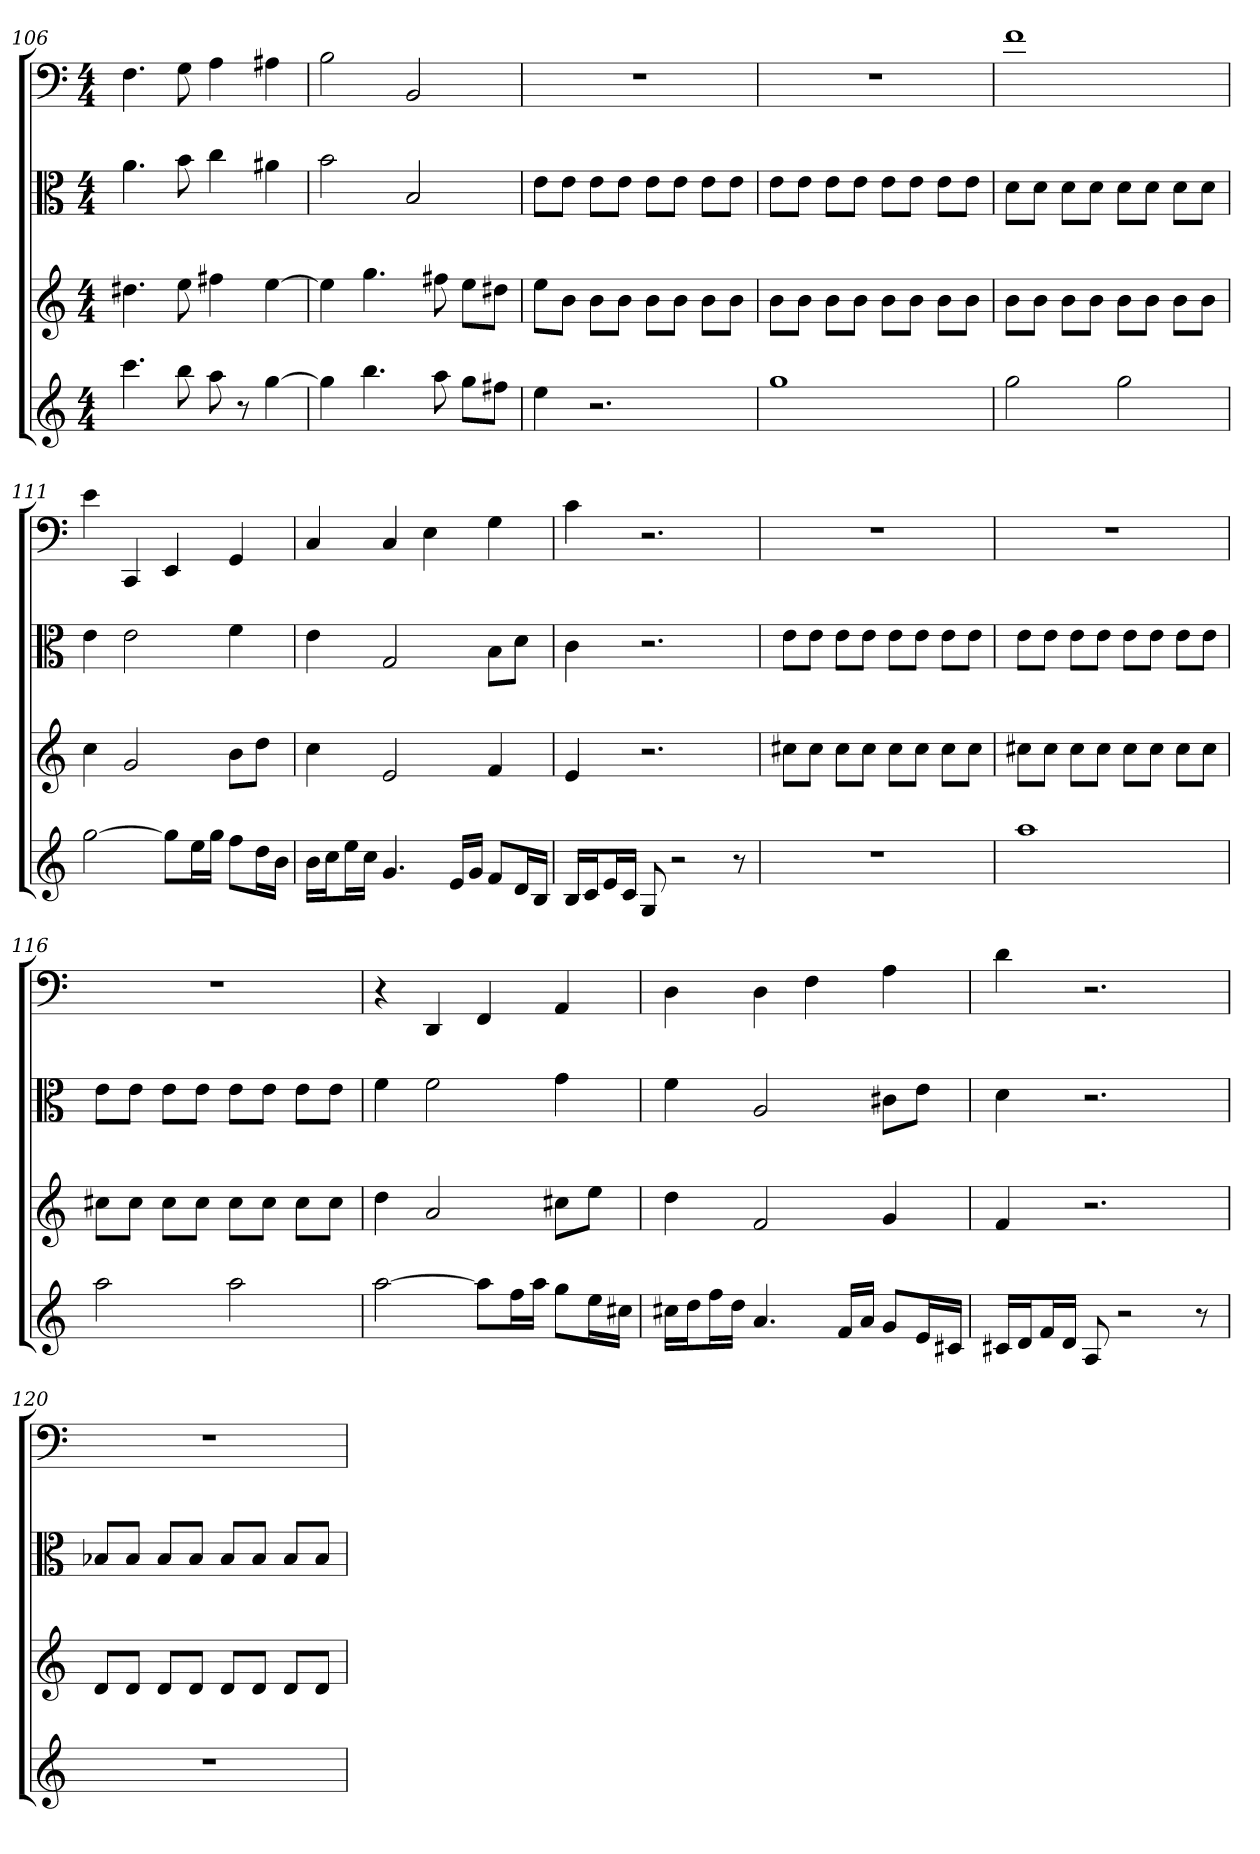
**kern	**kern	**kern	**kern
*part4	*part3	*part2	*part1
*staff4	*staff3	*staff2	*staff1
*	*	*clefC3	*clefF4
*k[]	*k[]	*k[]	*k[]
*C:	*C:	*C:	*C:
*M4/4	*M4/4	*M4/4	*M4/4
=106	=106	=106	=106
4.ccc	4.dd#X	4.a	4.F
8bb	8ee	8b	8G
8aa	4ff#X	4cc	4A
8r	.	.	.
[4gg	[4ee	4a#X	4A#X
=107	=107	=107	=107
4gg]	4ee]	2b	2B
4.bb	4.gg	.	.
.	.	2B	2BB
8aa	8ff#X	.	.
8ggL	8eeL	.	.
8ff#XJ	8dd#XJ	.	.
=108	=108	=108	=108
4ee	8eeL	8e\L	1r
.	8bJ	8e\J	.
2.r	8bL	8e\L	.
.	8bJ	8e\J	.
.	8bL	8e\L	.
.	8bJ	8e\J	.
.	8bL	8e\L	.
.	8bJ	8e\J	.
=109	=109	=109	=109
1gg	8bL	8e\L	1r
.	8bJ	8e\J	.
.	8bL	8e\L	.
.	8bJ	8e\J	.
.	8bL	8e\L	.
.	8bJ	8e\J	.
.	8bL	8e\L	.
.	8bJ	8e\J	.
=110	=110	=110	=110
2gg	8bL	8d\L	1f
.	8bJ	8d\J	.
.	8bL	8d\L	.
.	8bJ	8d\J	.
2gg	8bL	8d\L	.
.	8bJ	8d\J	.
.	8bL	8d\L	.
.	8bJ	8d\J	.
=111	=111	=111	=111
[2gg	4cc	4e	4e
.	2g	2e	4CC
8ggL]	.	.	4EE
16eeL	.	.	.
16ggJJ	.	.	.
8ffL	8bL	4f	4GG
16ddL	8ddJ	.	.
16bJJ	.	.	.
=112	=112	=112	=112
16bLL	4cc	4e	4C
16ccJ	.	.	.
16eeL	.	.	.
16ccJJ	.	.	.
4.g	2e	2G	4C
.	.	.	4E
16eLL	.	.	.
16gJJ	.	.	.
8fL	4f	8B\L	4G
16dL	.	8d\J	.
16BJJ	.	.	.
=113	=113	=113	=113
16BLL	4e	4c	4c
16cJ	.	.	.
16eL	.	.	.
16cJJ	.	.	.
8G	2.r	2.r	2.r
2r	.	.	.
8r	.	.	.
=114	=114	=114	=114
1r	8cc#XL	8e\L	1r
.	8cc#J	8e\J	.
.	8cc#L	8e\L	.
.	8cc#J	8e\J	.
.	8cc#L	8e\L	.
.	8cc#J	8e\J	.
.	8cc#L	8e\L	.
.	8cc#J	8e\J	.
=115	=115	=115	=115
1aa	8cc#XL	8e\L	1r
.	8cc#J	8e\J	.
.	8cc#L	8e\L	.
.	8cc#J	8e\J	.
.	8cc#L	8e\L	.
.	8cc#J	8e\J	.
.	8cc#L	8e\L	.
.	8cc#J	8e\J	.
=116	=116	=116	=116
2aa	8cc#XL	8e\L	1r
.	8cc#J	8e\J	.
.	8cc#L	8e\L	.
.	8cc#J	8e\J	.
2aa	8cc#L	8e\L	.
.	8cc#J	8e\J	.
.	8cc#L	8e\L	.
.	8cc#J	8e\J	.
=117	=117	=117	=117
[2aa	4dd	4f	4r
.	2a	2f	4DD
8aaL]	.	.	4FF
16ffL	.	.	.
16aaJJ	.	.	.
8ggL	8cc#XL	4g	4AA
16eeL	8eeJ	.	.
16cc#XJJ	.	.	.
=118	=118	=118	=118
16cc#XLL	4dd	4f	4D
16ddJ	.	.	.
16ffL	.	.	.
16ddJJ	.	.	.
4.a	2f	2A	4D
.	.	.	4F
16fLL	.	.	.
16aJJ	.	.	.
8gL	4g	8c#X\L	4A
16eL	.	8e\J	.
16c#XJJ	.	.	.
=119	=119	=119	=119
16c#XLL	4f	4d	4d
16dJ	.	.	.
16fL	.	.	.
16dJJ	.	.	.
8A	2.r	2.r	2.r
2r	.	.	.
8r	.	.	.
=120	=120	=120	=120
1r	8dL	8B-X/L	1r
.	8dJ	8B-/J	.
.	8dL	8B-/L	.
.	8dJ	8B-/J	.
.	8dL	8B-/L	.
.	8dJ	8B-/J	.
.	8dL	8B-/L	.
.	8dJ	8B-/J	.
=	=	=	=
*-	*-	*-	*-
